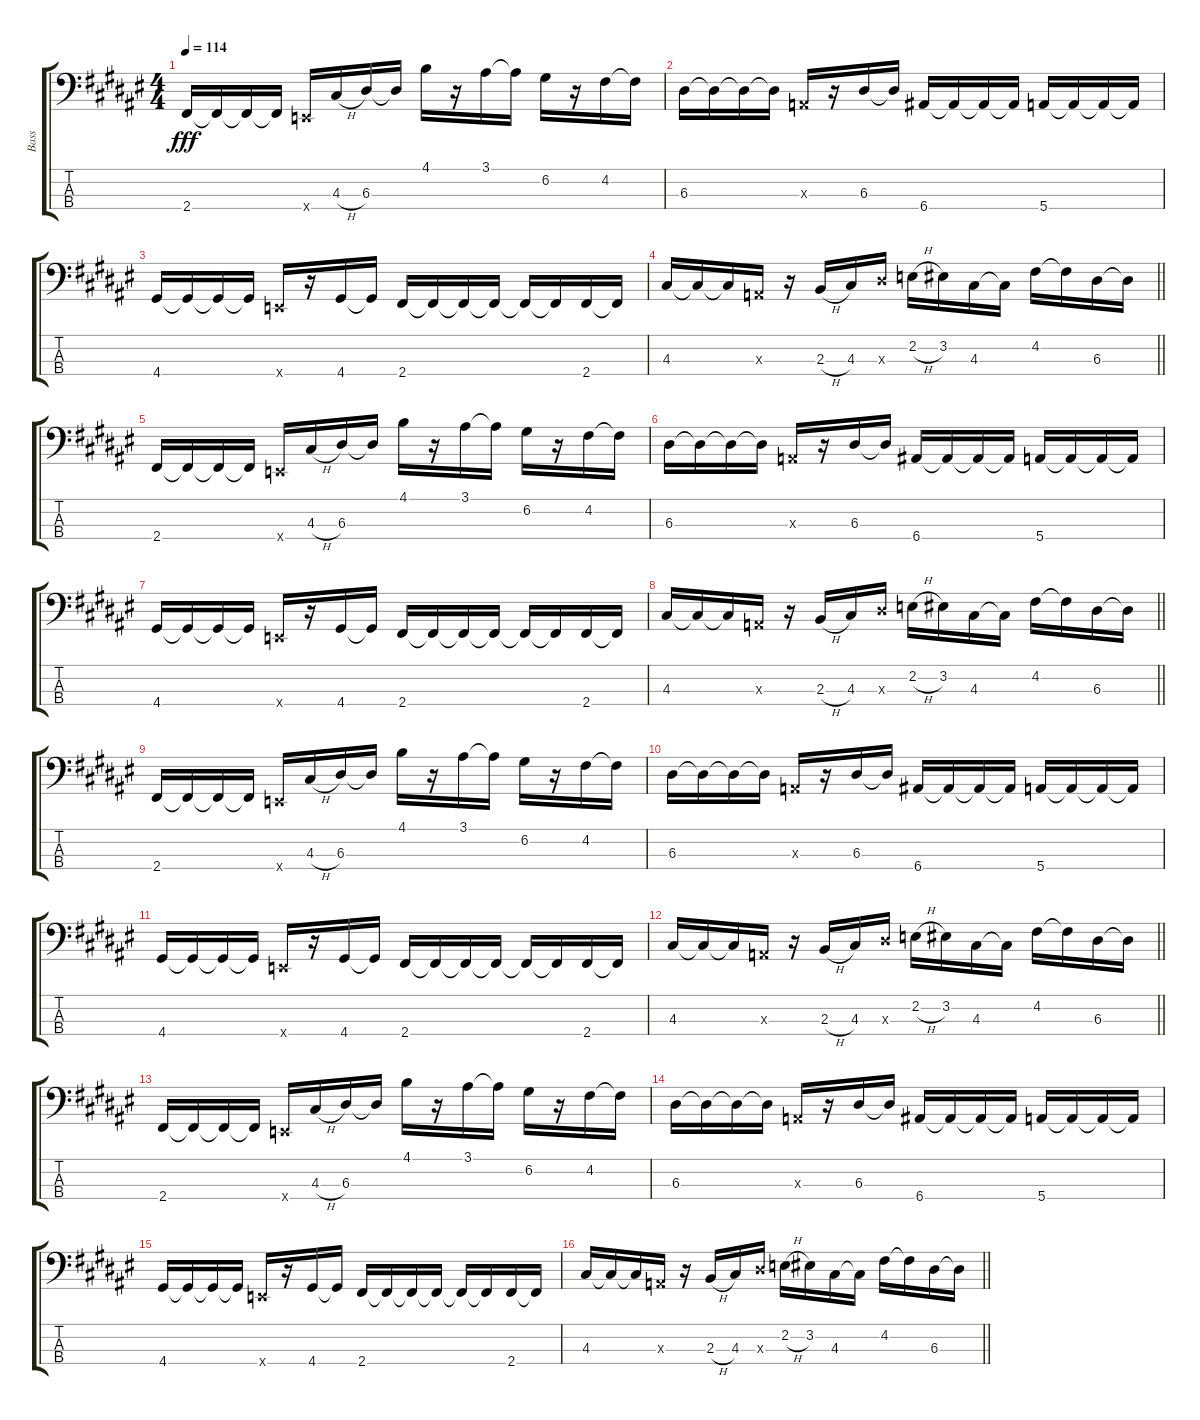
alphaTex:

\track ("Bass" "Bass") {solo instrument electricbassfinger}
\staff {score tabs}
\tuning (G2 D2 A1 E1) {hide}
\ts (4 4)
\tempo 114
\clef f4
\ks f#
2.4.16{dy fff} 2.4{t}.16 2.4{t}.16 2.4{t}.16 0.4{x}.16 4.3{h}.16 6.3.16 6.3{t}.16 4.1.16 r.16 3.1.16 3.1{t}.16 6.2.16 r.16 4.2.16 4.2{t}.16 |
6.3.16 6.3{t}.16 6.3{t}.16 6.3{t}.16 0.3{x}.16 r.16 6.3.16 6.3{t}.16 6.4.16 6.4{t}.16 6.4{t}.16 6.4{t}.16 5.4.16 5.4{t}.16 5.4{t}.16 5.4{t}.16 |
4.4.16 4.4{t}.16 4.4{t}.16 4.4{t}.16 0.4{x}.16 r.16 4.4.16 4.4{t}.16 2.4.16 2.4{t}.16 2.4{t}.16 2.4{t}.16 2.4{t}.16 2.4{t}.16 2.4.16 2.4{t}.16 |
\barLineRight lightlight
4.3.16 4.3{t}.16 4.3{t}.16 0.3{x}.16 r.16 2.3{h}.16 4.3.16 6.3{x}.16 2.2{h}.16 3.2.16 4.3.16 4.3{t}.16 4.2.16 4.2{t}.16 6.3.16 6.3{t}.16 |
2.4.16 2.4{t}.16 2.4{t}.16 2.4{t}.16 0.4{x}.16 4.3{h}.16 6.3.16 6.3{t}.16 4.1.16 r.16 3.1.16 3.1{t}.16 6.2.16 r.16 4.2.16 4.2{t}.16 |
6.3.16 6.3{t}.16 6.3{t}.16 6.3{t}.16 0.3{x}.16 r.16 6.3.16 6.3{t}.16 6.4.16 6.4{t}.16 6.4{t}.16 6.4{t}.16 5.4.16 5.4{t}.16 5.4{t}.16 5.4{t}.16 |
4.4.16 4.4{t}.16 4.4{t}.16 4.4{t}.16 0.4{x}.16 r.16 4.4.16 4.4{t}.16 2.4.16 2.4{t}.16 2.4{t}.16 2.4{t}.16 2.4{t}.16 2.4{t}.16 2.4.16 2.4{t}.16 |
\barLineRight lightlight
4.3.16 4.3{t}.16 4.3{t}.16 0.3{x}.16 r.16 2.3{h}.16 4.3.16 6.3{x}.16 2.2{h}.16 3.2.16 4.3.16 4.3{t}.16 4.2.16 4.2{t}.16 6.3.16 6.3{t}.16 |
2.4.16 2.4{t}.16 2.4{t}.16 2.4{t}.16 0.4{x}.16 4.3{h}.16 6.3.16 6.3{t}.16 4.1.16 r.16 3.1.16 3.1{t}.16 6.2.16 r.16 4.2.16 4.2{t}.16 |
6.3.16 6.3{t}.16 6.3{t}.16 6.3{t}.16 0.3{x}.16 r.16 6.3.16 6.3{t}.16 6.4.16 6.4{t}.16 6.4{t}.16 6.4{t}.16 5.4.16 5.4{t}.16 5.4{t}.16 5.4{t}.16 |
4.4.16 4.4{t}.16 4.4{t}.16 4.4{t}.16 0.4{x}.16 r.16 4.4.16 4.4{t}.16 2.4.16 2.4{t}.16 2.4{t}.16 2.4{t}.16 2.4{t}.16 2.4{t}.16 2.4.16 2.4{t}.16 |
\barLineRight lightlight
4.3.16 4.3{t}.16 4.3{t}.16 0.3{x}.16 r.16 2.3{h}.16 4.3.16 6.3{x}.16 2.2{h}.16 3.2.16 4.3.16 4.3{t}.16 4.2.16 4.2{t}.16 6.3.16 6.3{t}.16 |
2.4.16 2.4{t}.16 2.4{t}.16 2.4{t}.16 0.4{x}.16 4.3{h}.16 6.3.16 6.3{t}.16 4.1.16 r.16 3.1.16 3.1{t}.16 6.2.16 r.16 4.2.16 4.2{t}.16 |
6.3.16 6.3{t}.16 6.3{t}.16 6.3{t}.16 0.3{x}.16 r.16 6.3.16 6.3{t}.16 6.4.16 6.4{t}.16 6.4{t}.16 6.4{t}.16 5.4.16 5.4{t}.16 5.4{t}.16 5.4{t}.16 |
4.4.16 4.4{t}.16 4.4{t}.16 4.4{t}.16 0.4{x}.16 r.16 4.4.16 4.4{t}.16 2.4.16 2.4{t}.16 2.4{t}.16 2.4{t}.16 2.4{t}.16 2.4{t}.16 2.4.16 2.4{t}.16 |
\barLineRight lightlight
4.3.16 4.3{t}.16 4.3{t}.16 0.3{x}.16 r.16 2.3{h}.16 4.3.16 6.3{x}.16 2.2{h}.16 3.2.16 4.3.16 4.3{t}.16 4.2.16 4.2{t}.16 6.3.16 6.3{t}.16
